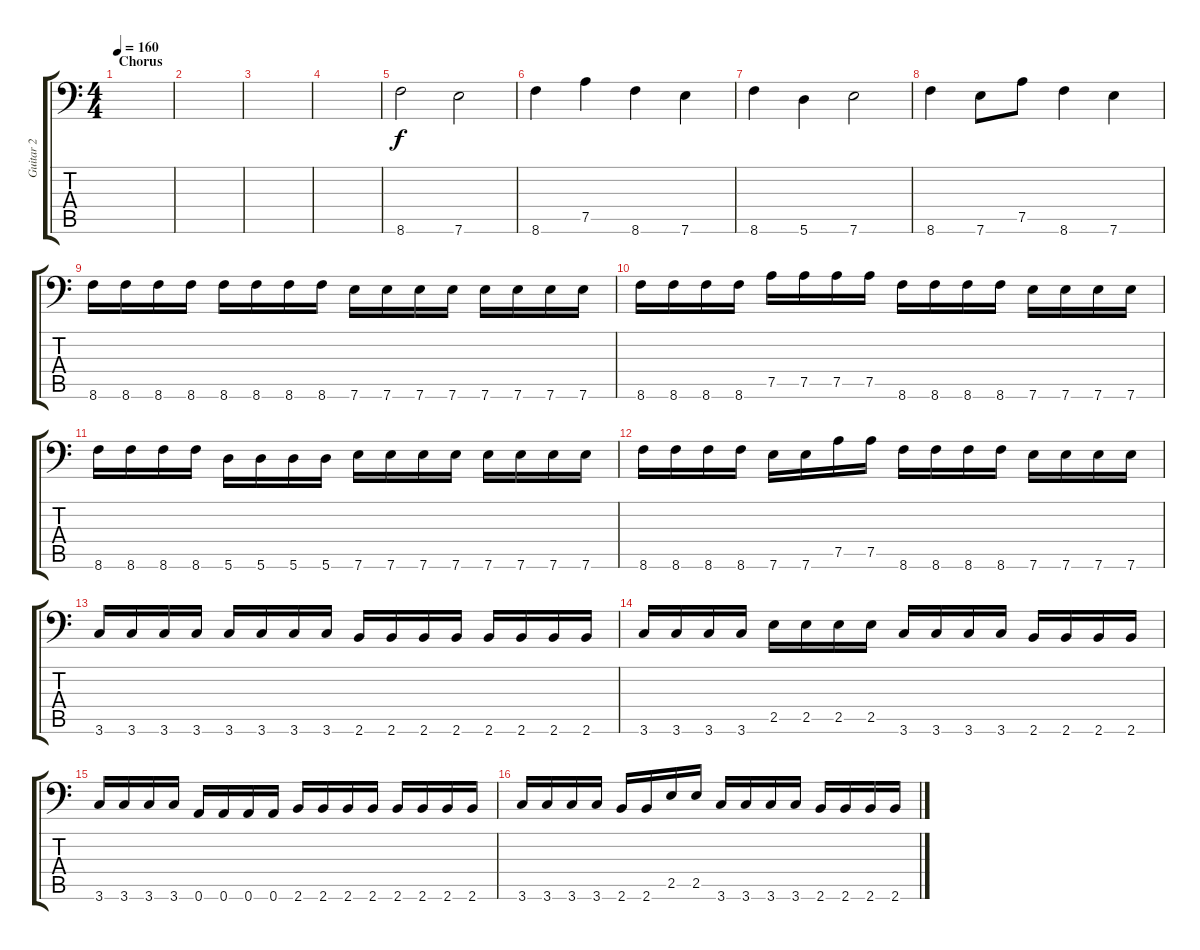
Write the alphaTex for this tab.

\track ("Guitar 2" "Guitar 2") {instrument distortionguitar}
\staff {score tabs}
\tuning (A3 E3 C3 G2 D2 A1) {hide}
\ts (4 4)
\section ("" "Chorus")
\tempo 160
\clef f4
\ks c
|
|
|
|
8.6.2 7.6.2 |
8.6.4 7.5.4 8.6.4 7.6.4 |
8.6.4 5.6.4 7.6.2 |
8.6.4 7.6.8 7.5.8 8.6.4 7.6.4 |
8.6.16 8.6.16 8.6.16 8.6.16 8.6.16 8.6.16 8.6.16 8.6.16 7.6.16 7.6.16 7.6.16 7.6.16 7.6.16 7.6.16 7.6.16 7.6.16 |
8.6.16 8.6.16 8.6.16 8.6.16 7.5.16 7.5.16 7.5.16 7.5.16 8.6.16 8.6.16 8.6.16 8.6.16 7.6.16 7.6.16 7.6.16 7.6.16 |
8.6.16 8.6.16 8.6.16 8.6.16 5.6.16 5.6.16 5.6.16 5.6.16 7.6.16 7.6.16 7.6.16 7.6.16 7.6.16 7.6.16 7.6.16 7.6.16 |
8.6.16 8.6.16 8.6.16 8.6.16 7.6.16 7.6.16 7.5.16 7.5.16 8.6.16 8.6.16 8.6.16 8.6.16 7.6.16 7.6.16 7.6.16 7.6.16 |
3.6.16 3.6.16 3.6.16 3.6.16 3.6.16 3.6.16 3.6.16 3.6.16 2.6.16 2.6.16 2.6.16 2.6.16 2.6.16 2.6.16 2.6.16 2.6.16 |
3.6.16 3.6.16 3.6.16 3.6.16 2.5.16 2.5.16 2.5.16 2.5.16 3.6.16 3.6.16 3.6.16 3.6.16 2.6.16 2.6.16 2.6.16 2.6.16 |
3.6.16 3.6.16 3.6.16 3.6.16 0.6.16 0.6.16 0.6.16 0.6.16 2.6.16 2.6.16 2.6.16 2.6.16 2.6.16 2.6.16 2.6.16 2.6.16 |
3.6.16 3.6.16 3.6.16 3.6.16 2.6.16 2.6.16 2.5.16 2.5.16 3.6.16 3.6.16 3.6.16 3.6.16 2.6.16 2.6.16 2.6.16 2.6.16
